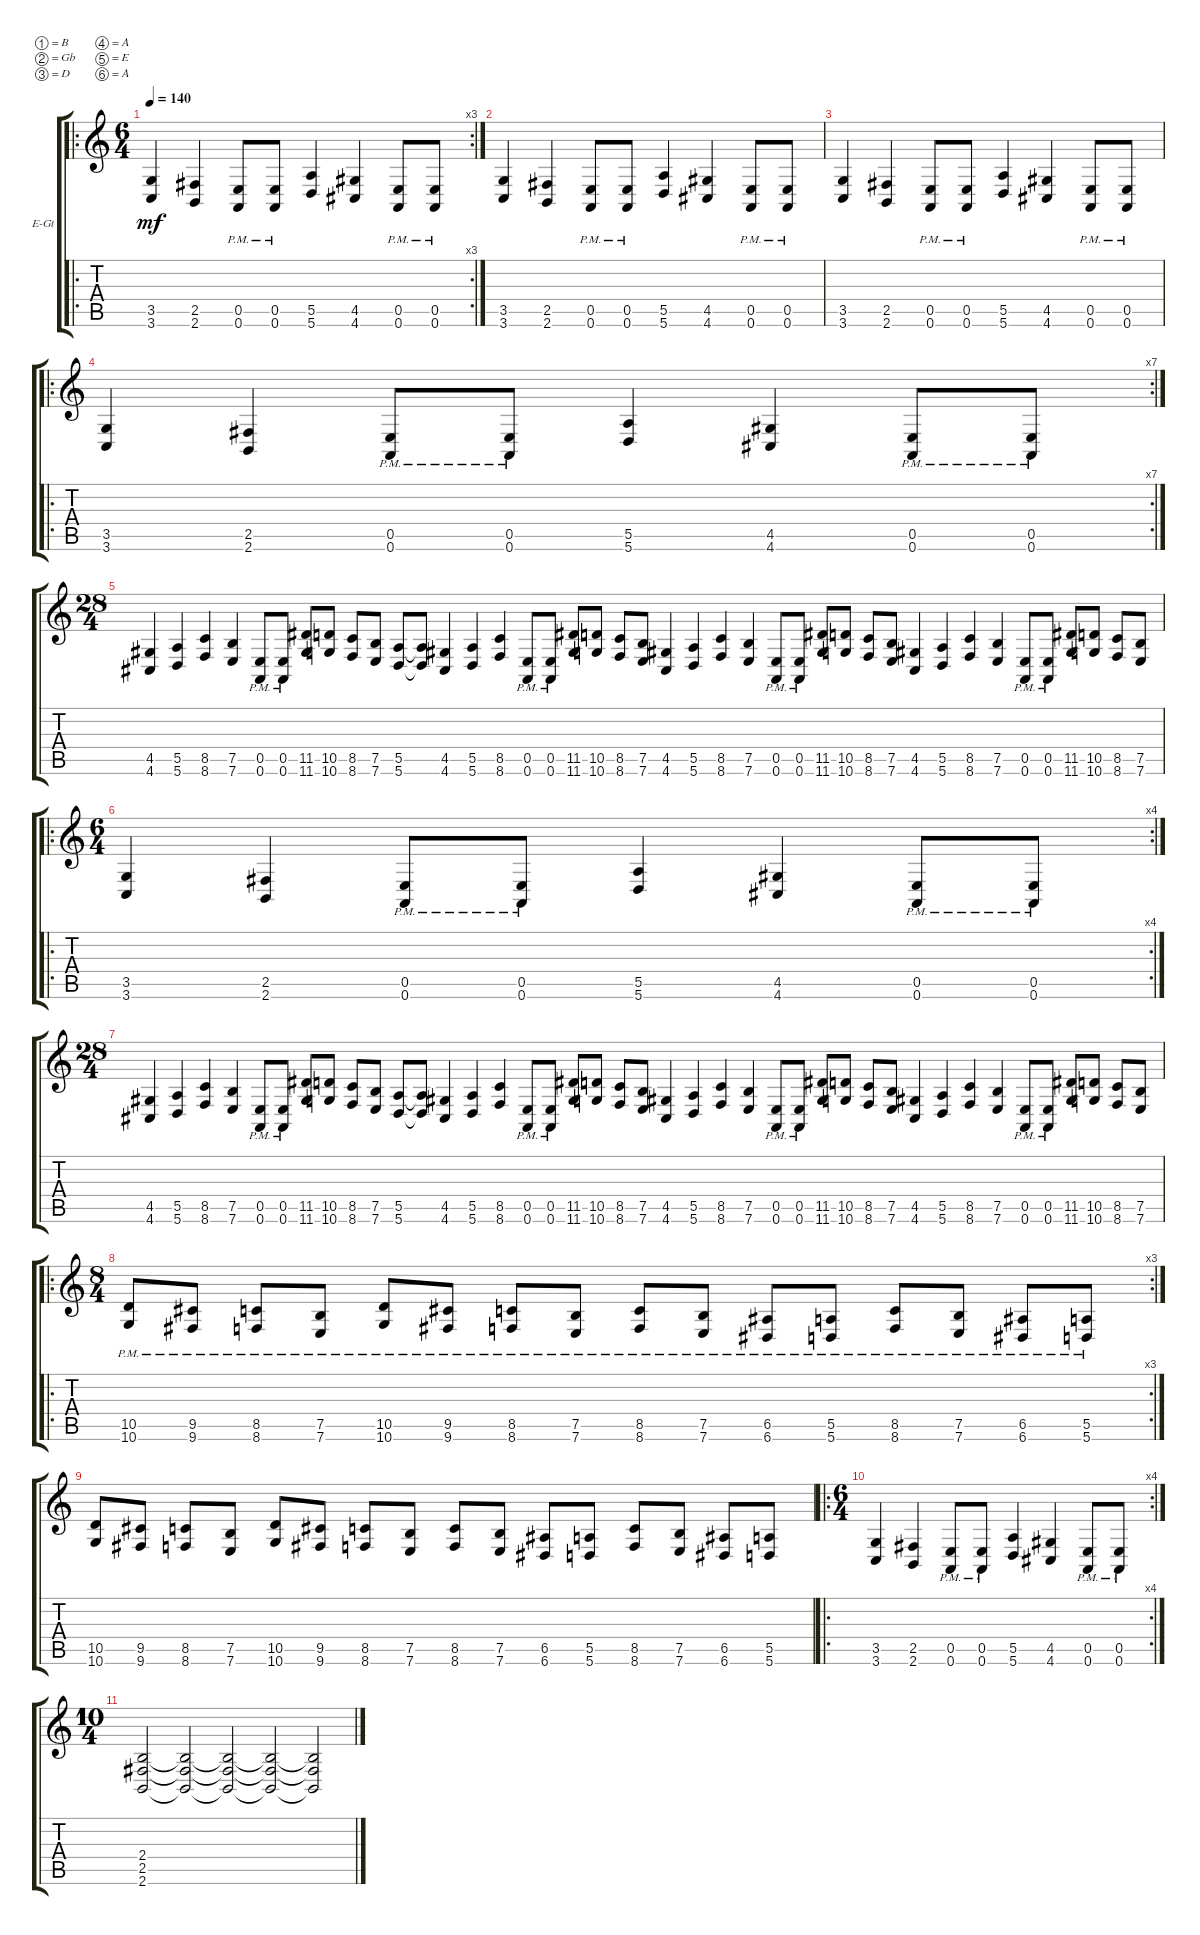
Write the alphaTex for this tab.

\bracketExtendMode groupsimilarinstruments
\firstSystemTrackNameOrientation horizontal
\otherSystemsTrackNameOrientation horizontal
\track ("Electric Guitar 1" "E-Gt") {instrument distortionguitar}
\staff {score tabs}
\tuning (B3 Gb3 D3 A2 E2 A1)
\ro
\rc 3
\ts (6 4)
\tempo 140
\clef g2
\ks c
(3.6 3.5).4{dy mf instrument distortionguitar} (2.5 2.6).4 (0.6{pm} 0.5{pm}).8 (0.6{pm} 0.5{pm}).8 (5.5 5.6).4 (4.5 4.6).4 (0.5{pm} 0.6{pm}).8 (0.5{pm} 0.6{pm}).8 |
(3.6 3.5).4 (2.5 2.6).4 (0.6{pm} 0.5{pm}).8 (0.6{pm} 0.5{pm}).8 (5.5 5.6).4 (4.5 4.6).4 (0.5{pm} 0.6{pm}).8 (0.5{pm} 0.6{pm}).8 |
(3.6 3.5).4 (2.5 2.6).4 (0.6{pm} 0.5{pm}).8 (0.6{pm} 0.5{pm}).8 (5.5 5.6).4 (4.5 4.6).4 (0.5{pm} 0.6{pm}).8 (0.5{pm} 0.6{pm}).8 |
\ro
\rc 7
(3.6 3.5).4 (2.5 2.6).4 (0.6{pm} 0.5{pm}).8 (0.6{pm} 0.5{pm}).8 (5.5 5.6).4 (4.5 4.6).4 (0.5{pm} 0.6{pm}).8 (0.5{pm} 0.6{pm}).8 |
\ts (28 4)
(4.6 4.5).4 (5.6 5.5).4 (8.5 8.6).4 (7.6 7.5).4 (0.5{pm} 0.6{pm}).8 (0.6{pm} 0.5{pm}).8 (11.6 11.5).8 (10.6 10.5).8 (8.6 8.5).8 (7.6 7.5).8 (5.6 5.5).8 (5.6{t} 5.5{t}).8 (4.5 4.6).4 (5.6 5.5).4 (8.5 8.6).4 (0.6{pm} 0.5{pm}).8 (0.5{pm} 0.6{pm}).8 (11.6 11.5).8 (10.6 10.5).8 (8.6 8.5).8 (7.6 7.5).8 (4.6 4.5).4 (5.6 5.5).4 (8.5 8.6).4 (7.6 7.5).4 (0.6{pm} 0.5{pm}).8 (0.5{pm} 0.6{pm}).8 (11.6 11.5).8 (10.6 10.5).8 (8.6 8.5).8 (7.6 7.5).8 (4.6 4.5).4 (5.6 5.5).4 (8.5 8.6).4 (7.6 7.5).4 (0.6{pm} 0.5{pm}).8 (0.5{pm} 0.6{pm}).8 (11.6 11.5).8 (10.6 10.5).8 (8.6 8.5).8 (7.6 7.5).8 |
\ro
\rc 4
\ts (6 4)
(3.6 3.5).4 (2.5 2.6).4 (0.6{pm} 0.5{pm}).8 (0.6{pm} 0.5{pm}).8 (5.5 5.6).4 (4.5 4.6).4 (0.5{pm} 0.6{pm}).8 (0.5{pm} 0.6{pm}).8 |
\ts (28 4)
(4.6 4.5).4 (5.6 5.5).4 (8.5 8.6).4 (7.6 7.5).4 (0.5{pm} 0.6{pm}).8 (0.6{pm} 0.5{pm}).8 (11.6 11.5).8 (10.6 10.5).8 (8.6 8.5).8 (7.6 7.5).8 (5.6 5.5).8 (5.6{t} 5.5{t}).8 (4.5 4.6).4 (5.6 5.5).4 (8.5 8.6).4 (0.6{pm} 0.5{pm}).8 (0.5{pm} 0.6{pm}).8 (11.6 11.5).8 (10.6 10.5).8 (8.6 8.5).8 (7.6 7.5).8 (4.6 4.5).4 (5.6 5.5).4 (8.5 8.6).4 (7.6 7.5).4 (0.6{pm} 0.5{pm}).8 (0.5{pm} 0.6{pm}).8 (11.6 11.5).8 (10.6 10.5).8 (8.6 8.5).8 (7.6 7.5).8 (4.6 4.5).4 (5.6 5.5).4 (8.5 8.6).4 (7.6 7.5).4 (0.6{pm} 0.5{pm}).8 (0.5{pm} 0.6{pm}).8 (11.6 11.5).8 (10.6 10.5).8 (8.6 8.5).8 (7.6 7.5).8 |
\ro
\rc 3
\ts (8 4)
(10.6{pm} 10.5{pm}).8 (9.6{pm} 9.5{pm}).8 (8.6{pm} 8.5{pm}).8 (7.6{pm} 7.5{pm}).8 (10.6{pm} 10.5{pm}).8 (9.6{pm} 9.5{pm}).8 (8.6{pm} 8.5{pm}).8 (7.6{pm} 7.5{pm}).8 (8.6{pm} 8.5{pm}).8 (7.6{pm} 7.5{pm}).8 (6.6{pm} 6.5{pm}).8 (5.6{pm} 5.5{pm}).8 (8.6{pm} 8.5{pm}).8 (7.6{pm} 7.5{pm}).8 (6.6{pm} 6.5{pm}).8 (5.6{pm} 5.5{pm}).8 |
(10.6 10.5).8 (9.6 9.5).8 (8.6 8.5).8 (7.6 7.5).8 (10.6 10.5).8 (9.6 9.5).8 (8.6 8.5).8 (7.6 7.5).8 (8.6 8.5).8 (7.6 7.5).8 (6.6 6.5).8 (5.6 5.5).8 (8.6 8.5).8 (7.6 7.5).8 (6.6 6.5).8 (5.6 5.5).8 |
\ro
\rc 4
\ts (6 4)
(3.6 3.5).4 (2.5 2.6).4 (0.6{pm} 0.5{pm}).8 (0.6{pm} 0.5{pm}).8 (5.5 5.6).4 (4.5 4.6).4 (0.5{pm} 0.6{pm}).8 (0.5{pm} 0.6{pm}).8 |
\ts (10 4)
(2.6 2.5 2.4).2 (2.4{t} 2.5{t} 2.6{t}).2 (2.6{t} 2.5{t} 2.4{t}).2 (2.6{t} 2.5{t} 2.4{t}).2 (2.4{t} 2.5{t} 2.6{t}).2
